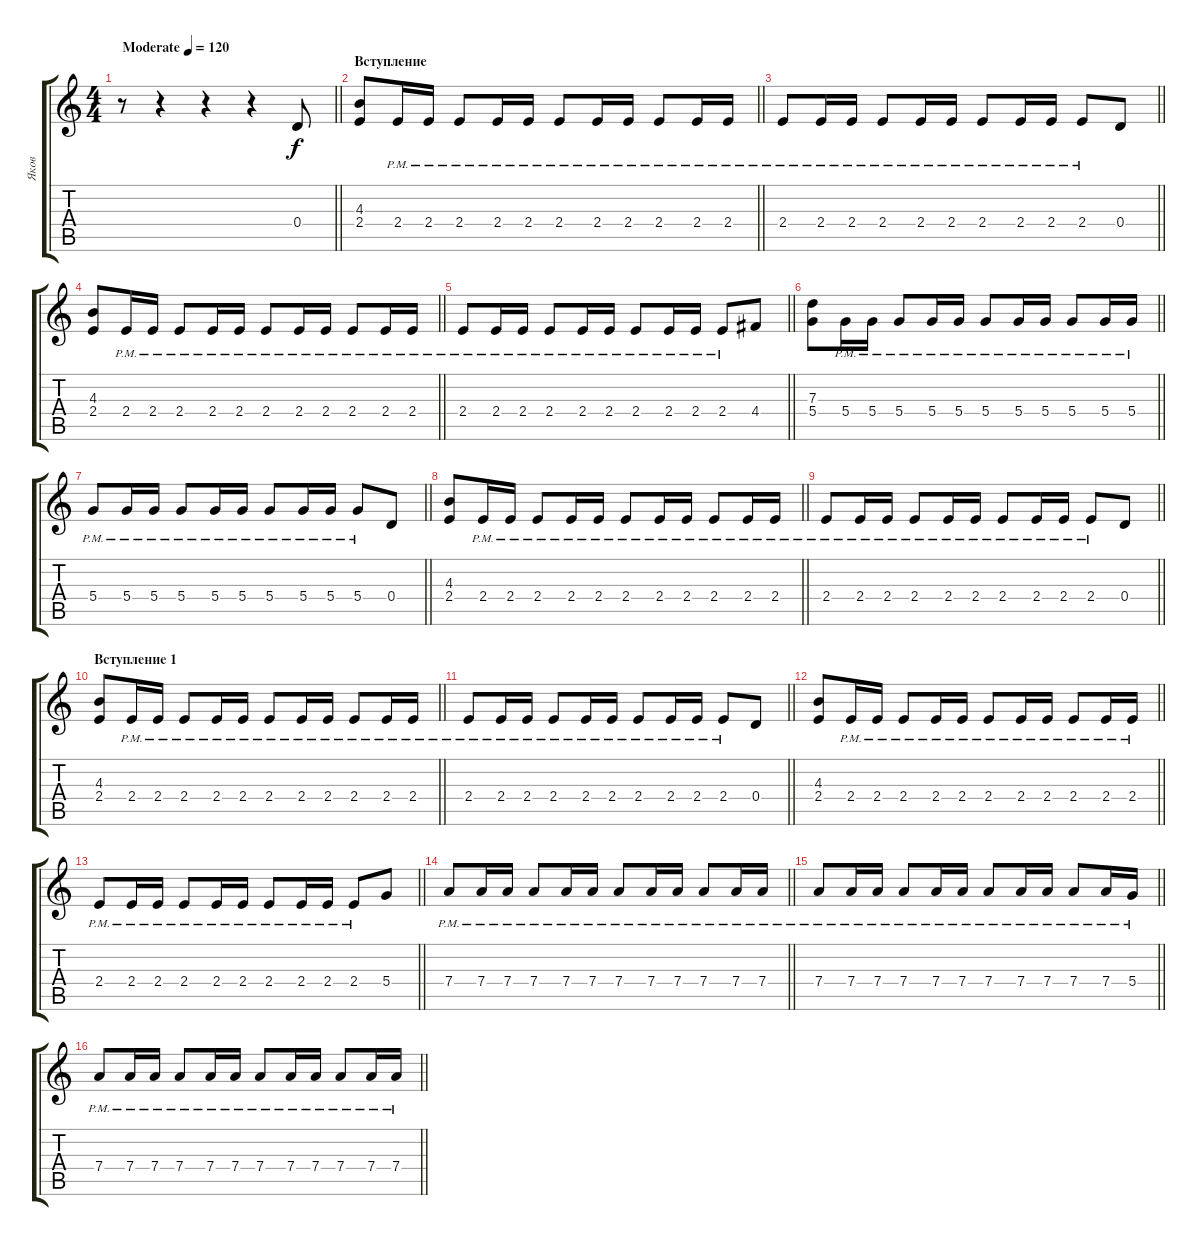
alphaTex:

\track ("Яков" "Яков") {instrument distortionguitar}
\staff {score tabs}
\tuning (E4 B3 G3 D3 A2 D2) {hide}
\ts (4 4)
\tempo (120 "Moderate")
\clef g2
\barLineRight lightlight
\ks c
r.8{dy f instrument distortionguitar} r.4 r.4 r.4 0.4.8 |
\section ("" "Вступление")
\barLineRight lightlight
(4.3 2.4).8 2.4{pm}.16 2.4{pm}.16 2.4{pm}.8 2.4{pm}.16 2.4{pm}.16 2.4{pm}.8 2.4{pm}.16 2.4{pm}.16 2.4{pm}.8 2.4{pm}.16 2.4{pm}.16 |
\barLineRight lightlight
2.4{pm}.8 2.4{pm}.16 2.4{pm}.16 2.4{pm}.8 2.4{pm}.16 2.4{pm}.16 2.4{pm}.8 2.4{pm}.16 2.4{pm}.16 2.4{pm}.8 0.4.8 |
\barLineRight lightlight
(4.3 2.4).8 2.4{pm}.16 2.4{pm}.16 2.4{pm}.8 2.4{pm}.16 2.4{pm}.16 2.4{pm}.8 2.4{pm}.16 2.4{pm}.16 2.4{pm}.8 2.4{pm}.16 2.4{pm}.16 |
\barLineRight lightlight
2.4{pm}.8 2.4{pm}.16 2.4{pm}.16 2.4{pm}.8 2.4{pm}.16 2.4{pm}.16 2.4{pm}.8 2.4{pm}.16 2.4{pm}.16 2.4{pm}.8 4.4.8 |
\barLineRight lightlight
(7.3 5.4).8 5.4{pm}.16 5.4{pm}.16 5.4{pm}.8 5.4{pm}.16 5.4{pm}.16 5.4{pm}.8 5.4{pm}.16 5.4{pm}.16 5.4{pm}.8 5.4{pm}.16 5.4{pm}.16 |
\barLineRight lightlight
5.4{pm}.8 5.4{pm}.16 5.4{pm}.16 5.4{pm}.8 5.4{pm}.16 5.4{pm}.16 5.4{pm}.8 5.4{pm}.16 5.4{pm}.16 5.4{pm}.8 0.4.8 |
\barLineRight lightlight
(4.3 2.4).8 2.4{pm}.16 2.4{pm}.16 2.4{pm}.8 2.4{pm}.16 2.4{pm}.16 2.4{pm}.8 2.4{pm}.16 2.4{pm}.16 2.4{pm}.8 2.4{pm}.16 2.4{pm}.16 |
\barLineRight lightlight
2.4{pm}.8 2.4{pm}.16 2.4{pm}.16 2.4{pm}.8 2.4{pm}.16 2.4{pm}.16 2.4{pm}.8 2.4{pm}.16 2.4{pm}.16 2.4{pm}.8 0.4.8 |
\section ("" "Вступление 1")
\barLineRight lightlight
(4.3 2.4).8 2.4{pm}.16 2.4{pm}.16 2.4{pm}.8 2.4{pm}.16 2.4{pm}.16 2.4{pm}.8 2.4{pm}.16 2.4{pm}.16 2.4{pm}.8 2.4{pm}.16 2.4{pm}.16 |
\barLineRight lightlight
2.4{pm}.8 2.4{pm}.16 2.4{pm}.16 2.4{pm}.8 2.4{pm}.16 2.4{pm}.16 2.4{pm}.8 2.4{pm}.16 2.4{pm}.16 2.4{pm}.8 0.4.8 |
\barLineRight lightlight
(4.3 2.4).8 2.4{pm}.16 2.4{pm}.16 2.4{pm}.8 2.4{pm}.16 2.4{pm}.16 2.4{pm}.8 2.4{pm}.16 2.4{pm}.16 2.4{pm}.8 2.4{pm}.16 2.4{pm}.16 |
\barLineRight lightlight
2.4{pm}.8 2.4{pm}.16 2.4{pm}.16 2.4{pm}.8 2.4{pm}.16 2.4{pm}.16 2.4{pm}.8 2.4{pm}.16 2.4{pm}.16 2.4{pm}.8 5.4.8 |
\barLineRight lightlight
7.4{pm}.8 7.4{pm}.16 7.4{pm}.16 7.4{pm}.8 7.4{pm}.16 7.4{pm}.16 7.4{pm}.8 7.4{pm}.16 7.4{pm}.16 7.4{pm}.8 7.4{pm}.16 7.4{pm}.16 |
\barLineRight lightlight
7.4{pm}.8 7.4{pm}.16 7.4{pm}.16 7.4{pm}.8 7.4{pm}.16 7.4{pm}.16 7.4{pm}.8 7.4{pm}.16 7.4{pm}.16 7.4{pm}.8 7.4{pm}.16 5.4{pm}.16 |
\barLineRight lightlight
7.4{pm}.8 7.4{pm}.16 7.4{pm}.16 7.4{pm}.8 7.4{pm}.16 7.4{pm}.16 7.4{pm}.8 7.4{pm}.16 7.4{pm}.16 7.4{pm}.8 7.4{pm}.16 7.4{pm}.16
